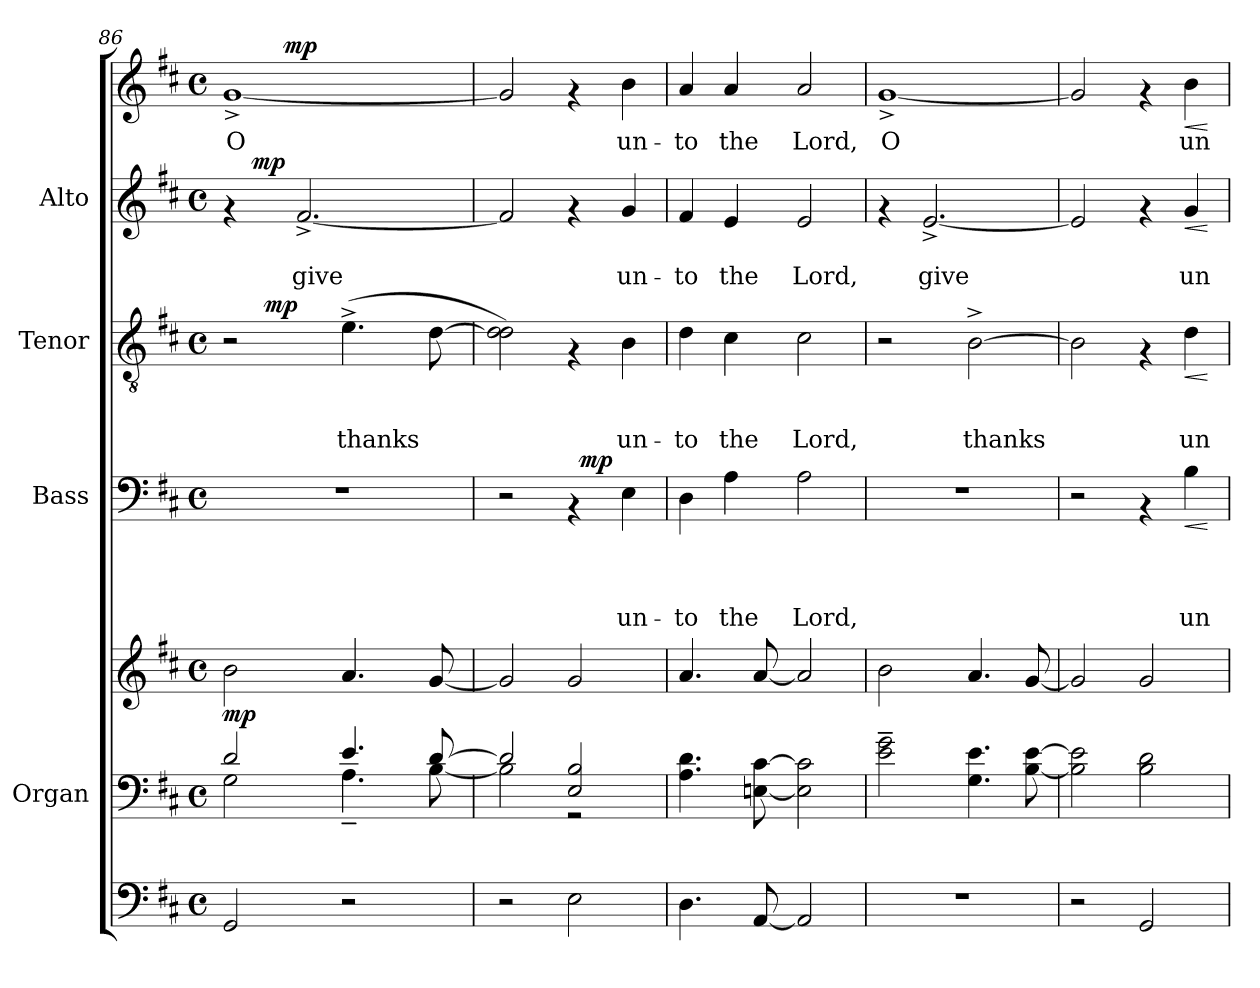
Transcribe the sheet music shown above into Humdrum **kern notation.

**kern	**kern	**kern	**dynam	**kern	**text	**text	**text	**text	**dynam	**kern	**text	**text	**text	**dynam	**kern	**text	**text	**dynam	**kern	**text	**dynam
*part6	*part5	*part5	*part5	*part4	*part4	*part4	*part4	*part4	*part4	*part3	*part3	*part3	*part3	*part3	*part2	*part2	*part2	*part2	*part1	*part1	*part1
*staff7	*staff6	*staff5	*staff5/6	*staff4	*staff4	*staff4	*staff4	*staff4	*staff4	*staff3	*staff3	*staff3	*staff3	*staff3	*staff2	*staff2	*staff2	*staff2	*staff1	*staff1	*staff1
*	*I"Organ	*	*	*I"Bass	*	*	*	*	*	*I"Tenor	*	*	*	*	*I"Alto	*	*	*	*	*	*
*	*	*	*	*I'B	*	*	*	*	*	*I'T	*	*	*	*	*I'A	*	*	*	*	*	*
*clefF4	*clefF4	*clefG2	*	*clefF4	*	*	*	*	*	*clefGv2	*	*	*	*	*clefG2	*	*	*	*clefG2	*	*
*k[f#c#]	*k[f#c#]	*k[f#c#]	*	*k[f#c#]	*	*	*	*	*	*k[f#c#]	*	*	*	*	*k[f#c#]	*	*	*	*k[f#c#]	*	*
*D:	*D:	*D:	*	*D:	*	*	*	*	*	*D:	*	*	*	*	*D:	*	*	*	*D:	*	*
*M4/4	*M4/4	*M4/4	*	*M4/4	*	*	*	*	*	*M4/4	*	*	*	*	*M4/4	*	*	*	*M4/4	*	*
*met(c)	*met(c)	*met(c)	*	*met(c)	*	*	*	*	*	*met(c)	*	*	*	*	*met(c)	*	*	*	*met(c)	*	*
=86	=86	=86	=86	=86	=86	=86	=86	=86	=86	=86	=86	=86	=86	=86	=86	=86	=86	=86	=86	=86	=86
*	*^	*	*	*	*	*	*	*	*	*	*	*	*	*	*	*	*	*	*	*	*
!	!	!	!	!	!	!	!	!	!	!	!	!	!	!	!	!	!	!	!	!LO:TX:b:t=single n	!	!
!	!	!	!	!LO:DY:a=2	!	!	!	!	!	!	!	!	!	!	!	!	!	!	!	!	!LO:LY:b	!
*	*	*	*	*	*	*	*	*	*	*	*^	*	*	*	*	*^	*	*	*	*^	*	*
2GG/	2d/	2G\	2b\	mp	1r	.	.	.	.	.	2r	8ryy	.	.	.	.	4rf	8ryy	.	.	.	[<1g^<	8..ryy	O	.
!	!	!	!	!	!	!	!	!	!	!	!	!	!	!	!	!	!	!	!	!	!LO:DY:a	!	!	!	!
.	.	.	.	.	.	.	.	.	.	.	.	32ryy	.	.	.	.	.	2..ryy	.	.	mp	.	.	.	.
!	!	!	!	!	!	!	!	!	!	!	!	!	!	!	!	!LO:DY:a	!	!	!	!	!	!	!	!	!
.	.	.	.	.	.	.	.	.	.	.	.	2ryy	.	.	.	mp	.	.	.	.	.	.	.	.	.
!	!	!	!	!	!	!	!	!	!	!	!	!	!	!	!	!	!	!	!	!	!	!	!	!	!LO:DY:a
.	.	.	.	.	.	.	.	.	.	.	.	.	.	.	.	.	.	.	.	.	.	.	2ryy	.	mp
!	!	!	!	!	!	!	!	!	!	!	!	!	!	!	!	!	!	!	!	!LO:LY:b	!	!	!	!	!
.	.	.	.	.	.	.	.	.	.	.	.	.	.	.	.	.	[<2.f#^</	.	.	give	.	.	.	.	.
!	!	!	!	!	!	!	!	!	!	!	!	!	!	!	!LO:LY:b	!	!	!	!	!	!	!	!	!	!
2r	4.e/	4.A~>\	4.a/	.	.	.	.	.	.	.	(>4.e^>\	.	.	.	thanks	.	.	.	.	.	.	.	.	.	.
.	.	.	.	.	.	.	.	.	.	.	.	4ryy	.	.	.	.	.	.	.	.	.	.	.	.	.
.	.	.	.	.	.	.	.	.	.	.	.	.	.	.	.	.	.	.	.	.	.	.	4ryy	.	.
.	[>8d/	[<8B\	[<8g/	.	.	.	.	.	.	.	[>8d\	.	.	.	.	.	.	.	.	.	.	.	.	.	.
.	.	.	.	.	.	.	.	.	.	.	.	16.ryy	.	.	.	.	.	.	.	.	.	.	.	.	.
.	.	.	.	.	.	.	.	.	.	.	.	.	.	.	.	.	.	.	.	.	.	.	32ryy	.	.
*	*	*	*	*	*	*	*	*	*	*	*v	*v	*	*	*	*	*	*	*	*	*	*v	*v	*	*
*	*	*	*	*	*	*	*	*	*	*	*	*	*	*	*	*v	*v	*	*	*	*	*	*
=87	=87	=87	=87	=87	=87	=87	=87	=87	=87	=87	=87	=87	=87	=87	=87	=87	=87	=87	=87	=87	=87	=87
*	*	*	*	*	*^	*	*	*	*	*	*	*	*	*	*	*	*	*	*	*	*	*
2r	2d/]	2B\]	2g/]	.	2r	2ryy	.	.	.	.	.	2d\] 2d\)	.	.	.	.	2f#/]	.	.	.	2g/]	.	.
2E\	2E/ 2B/	2r	2g/	.	4rAA	32ryy	.	.	.	.	.	4rF	.	.	.	.	4rf	.	.	.	4rf	.	.
!	!	!	!	!	!	!	!	!	!	!	!LO:DY:a	!	!	!	!	!	!	!	!	!	!	!	!
.	.	.	.	.	.	4...ryy	.	.	.	.	mp	.	.	.	.	.	.	.	.	.	.	.	.
!	!	!	!	!	!	!	!	!	!	!LO:LY:b	!	!	!	!	!LO:LY:b	!	!	!	!LO:LY:b	!	!	!LO:LY:b	!
.	.	.	.	.	4E\	.	.	.	.	un-	.	4B\	.	.	un-	.	4g/	.	un-	.	4b\	un-	.
*	*v	*v	*	*	*	*	*	*	*	*	*	*	*	*	*	*	*	*	*	*	*	*	*
=88	=88	=88	=88	=88	=88	=88	=88	=88	=88	=88	=88	=88	=88	=88	=88	=88	=88	=88	=88	=88	=88	=88
!	!	!	!	!	!	!	!	!	!LO:LY:b	!	!	!	!	!LO:LY:b	!	!	!	!LO:LY:b	!	!	!LO:LY:b	!
*	*	*	*	*v	*v	*	*	*	*	*	*	*	*	*	*	*	*	*	*	*	*	*
4.D\	4.A\ 4.d\	4.a/	.	4D\	.	.	.	-to	.	4d\	.	.	-to	.	4f#/	.	-to	.	4a/	-to	.
!	!	!	!	!	!	!	!	!LO:LY:b	!	!	!	!	!LO:LY:b	!	!	!	!LO:LY:b	!	!	!LO:LY:b	!
.	.	.	.	4A\	.	.	.	the	.	4c#\	.	.	the	.	4e/	.	the	.	4a/	the	.
[<8AA/	[<8En\ [>8c#\	[<8a/	.	.	.	.	.	.	.	.	.	.	.	.	.	.	.	.	.	.	.
!	!	!	!	!	!	!	!	!LO:LY:b	!	!	!	!	!LO:LY:b	!	!	!	!LO:LY:b	!	!	!LO:LY:b	!
2AA/]	2E\] 2c#\]	2a/]	.	2A\	.	.	.	Lord,	.	2c#\	.	.	Lord,	.	2e/	.	Lord,	.	2a/	Lord,	.
=89	=89	=89	=89	=89	=89	=89	=89	=89	=89	=89	=89	=89	=89	=89	=89	=89	=89	=89	=89	=89	=89
!	!	!	!	!	!	!	!	!	!	!	!	!	!	!	!	!	!	!	!	!LO:LY:b	!
1r	2e\~> 2g\~>	2b\	.	1r	.	.	.	.	.	2r	.	.	.	.	4rf	.	.	.	[<1g^<	O	.
!	!	!	!	!	!	!	!	!	!	!	!	!	!	!	!	!	!LO:LY:b	!	!	!	!
.	.	.	.	.	.	.	.	.	.	.	.	.	.	.	[<2.e^</	.	give	.	.	.	.
!	!	!	!	!	!	!	!	!	!	!	!	!	!LO:LY:b	!	!	!	!	!	!	!	!
.	4.G\ 4.e\	4.a/	.	.	.	.	.	.	.	[>2B^>\	.	.	thanks	.	.	.	.	.	.	.	.
.	[<8B\ [>8e\	[<8g/	.	.	.	.	.	.	.	.	.	.	.	.	.	.	.	.	.	.	.
=90	=90	=90	=90	=90	=90	=90	=90	=90	=90	=90	=90	=90	=90	=90	=90	=90	=90	=90	=90	=90	=90
2r	2B\] 2e\]	2g/]	.	2r	.	.	.	.	.	2B\]	.	.	.	.	2e/]	.	.	.	2g/]	.	.
2GG/	2B\ 2d\	2g/	.	4rAA	.	.	.	.	.	4rF	.	.	.	.	4rf	.	.	.	4rf	.	.
!	!	!	!	!	!	!	!	!LO:LY:b	!LO:HP:b	!	!	!	!LO:LY:b	!LO:HP:b	!	!	!LO:LY:b	!LO:HP:b	!	!LO:LY:b	!LO:HP:b
.	.	.	.	4B\	.	.	.	un-	<	4d\	.	.	un-	<	4g/	.	un-	<	4b\	un-	<
.	.	.	.	.	.	.	.	.	[	.	.	.	.	[	.	.	.	[	.	.	[
=	=	=	=	=	=	=	=	=	=	=	=	=	=	=	=	=	=	=	=	=	=
*-	*-	*-	*-	*-	*-	*-	*-	*-	*-	*-	*-	*-	*-	*-	*-	*-	*-	*-	*-	*-	*-
